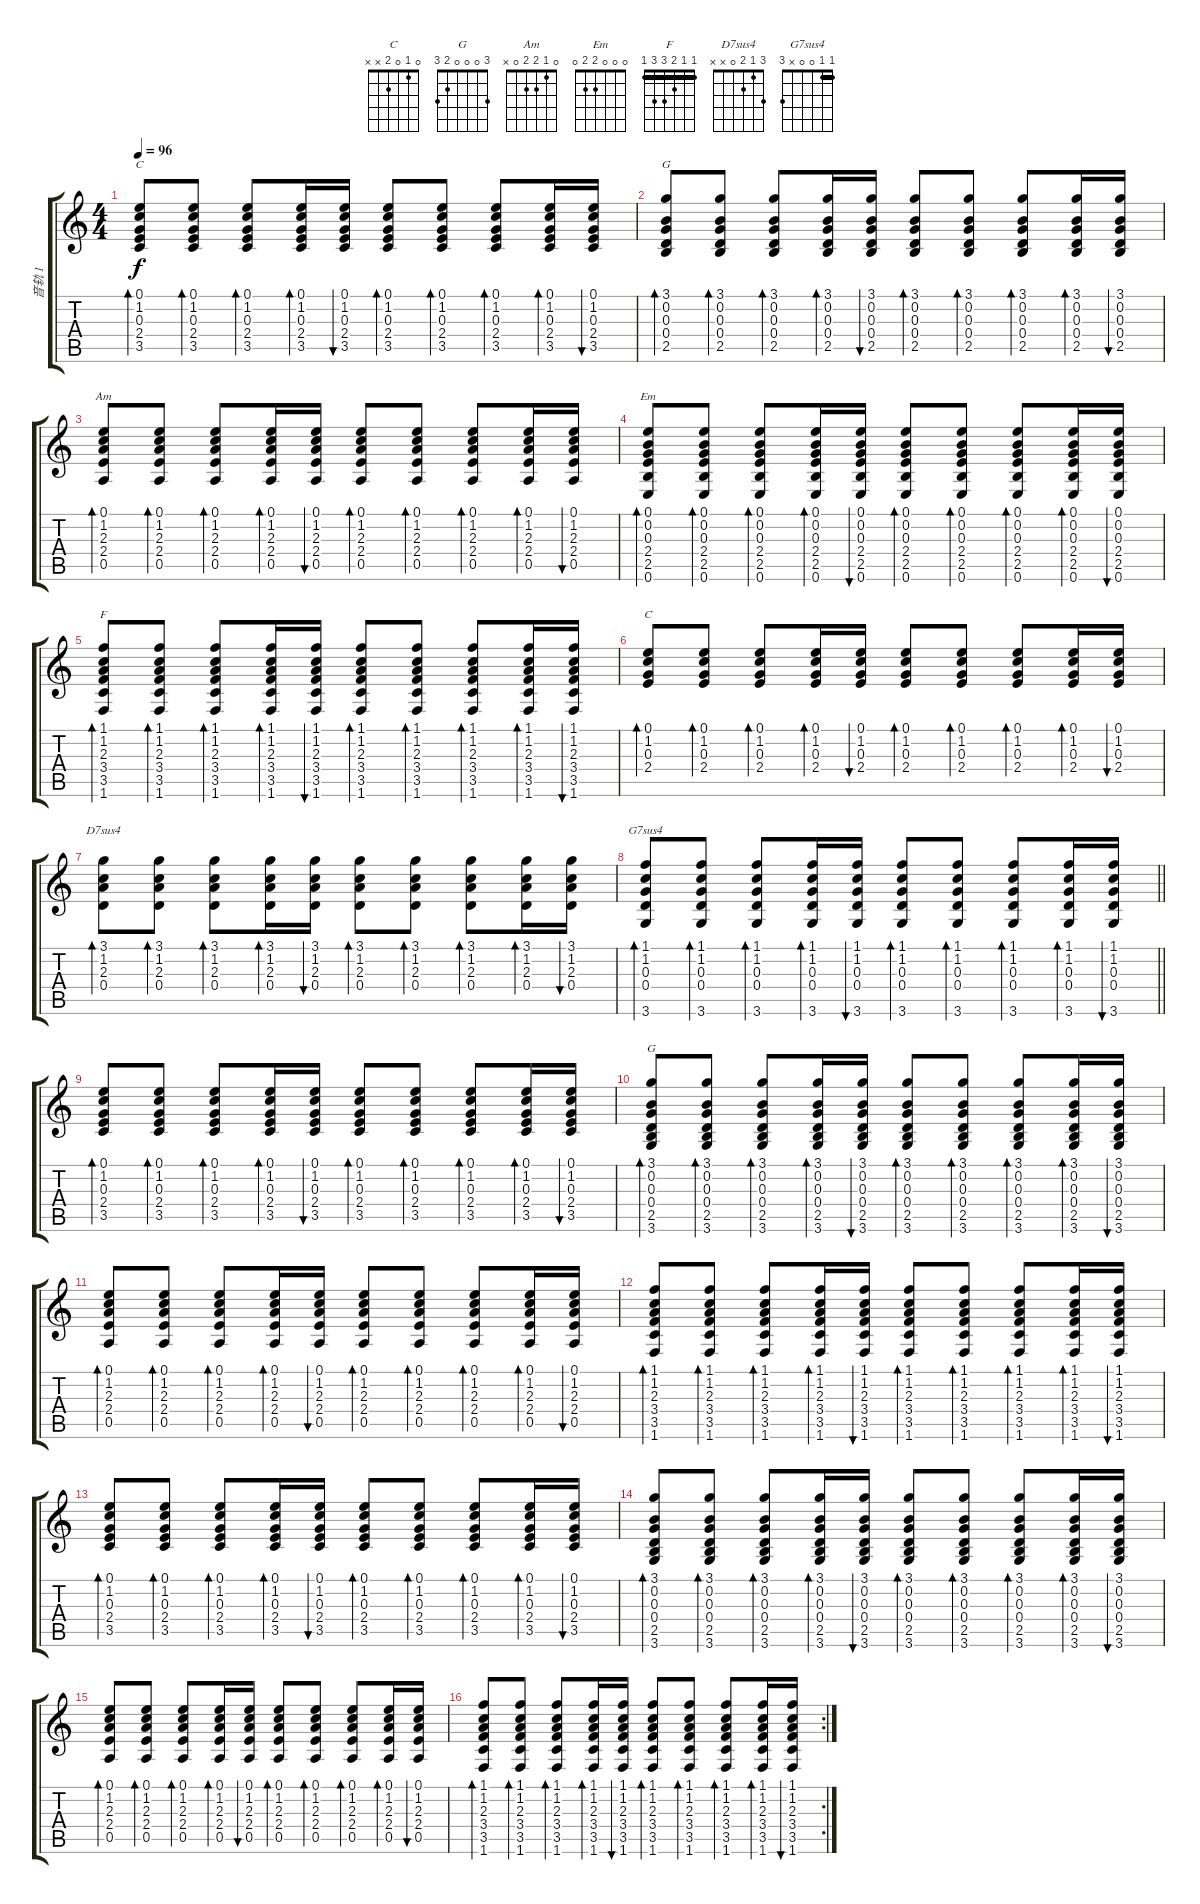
\track ("音轨 1" "音轨 1") {instrument acousticguitarsteel}
\staff {score tabs}
\tuning (E4 B3 G3 D3 A2 E2) {hide}
\chord ("C" 0 1 0 2 3 x)
\chord ("G" 3 0 0 0 2 x)
\chord ("Am" 0 1 2 2 0 x)
\chord ("Em" 0 0 0 2 2 0)
\chord ("F" 1 1 2 3 3 1) {barre 1}
\chord ("C" 0 1 0 2 x x)
\chord ("D7sus4" 3 1 2 0 x x)
\chord ("G7sus4" 1 1 0 0 x 3) {barre 1}
\chord ("G" 3 0 0 0 2 3)
\ts (4 4)
\tempo 96
\clef g2
\ks c
(0.1 1.2 0.3 2.4 3.5).8{bd 60 ch "C" dy f} (0.1 1.2 0.3 2.4 3.5).8{bd 60} (0.1 1.2 0.3 2.4 3.5).8{bd 60} (0.1 1.2 0.3 2.4 3.5).16{bd 60} (0.1 1.2 0.3 2.4 3.5).16{bu 60} (0.1 1.2 0.3 2.4 3.5).8{bd 60} (0.1 1.2 0.3 2.4 3.5).8{bd 60} (0.1 1.2 0.3 2.4 3.5).8{bd 60} (0.1 1.2 0.3 2.4 3.5).16{bd 60} (0.1 1.2 0.3 2.4 3.5).16{bu 60} |
(3.1 0.2 0.3 0.4 2.5).8{bd 60 ch "G"} (3.1 0.2 0.3 0.4 2.5).8{bd 60} (3.1 0.2 0.3 0.4 2.5).8{bd 60} (3.1 0.2 0.3 0.4 2.5).16{bd 60} (3.1 0.2 0.3 0.4 2.5).16{bu 60} (3.1 0.2 0.3 0.4 2.5).8{bd 60} (3.1 0.2 0.3 0.4 2.5).8{bd 60} (3.1 0.2 0.3 0.4 2.5).8{bd 60} (3.1 0.2 0.3 0.4 2.5).16{bd 60} (3.1 0.2 0.3 0.4 2.5).16{bu 60} |
(0.1 1.2 2.3 2.4 0.5).8{bd 60 ch "Am"} (0.1 1.2 2.3 2.4 0.5).8{bd 60} (0.1 1.2 2.3 2.4 0.5).8{bd 60} (0.1 1.2 2.3 2.4 0.5).16{bd 60} (0.1 1.2 2.3 2.4 0.5).16{bu 60} (0.1 1.2 2.3 2.4 0.5).8{bd 60} (0.1 1.2 2.3 2.4 0.5).8{bd 60} (0.1 1.2 2.3 2.4 0.5).8{bd 60} (0.1 1.2 2.3 2.4 0.5).16{bd 60} (0.1 1.2 2.3 2.4 0.5).16{bu 60} |
(0.1 0.2 0.3 2.4 2.5 0.6).8{bd 60 ch "Em"} (0.1 0.2 0.3 2.4 2.5 0.6).8{bd 60} (0.1 0.2 0.3 2.4 2.5 0.6).8{bd 60} (0.1 0.2 0.3 2.4 2.5 0.6).16{bd 60} (0.1 0.2 0.3 2.4 2.5 0.6).16{bu 60} (0.1 0.2 0.3 2.4 2.5 0.6).8{bd 60} (0.1 0.2 0.3 2.4 2.5 0.6).8{bd 60} (0.1 0.2 0.3 2.4 2.5 0.6).8{bd 60} (0.1 0.2 0.3 2.4 2.5 0.6).16{bd 60} (0.1 0.2 0.3 2.4 2.5 0.6).16{bu 60} |
(1.1 1.2 2.3 3.4 3.5 1.6).8{bd 60 ch "F"} (1.1 1.2 2.3 3.4 3.5 1.6).8{bd 60} (1.1 1.2 2.3 3.4 3.5 1.6).8{bd 60} (1.1 1.2 2.3 3.4 3.5 1.6).16{bd 60} (1.1 1.2 2.3 3.4 3.5 1.6).16{bu 60} (1.1 1.2 2.3 3.4 3.5 1.6).8{bd 60} (1.1 1.2 2.3 3.4 3.5 1.6).8{bd 60} (1.1 1.2 2.3 3.4 3.5 1.6).8{bd 60} (1.1 1.2 2.3 3.4 3.5 1.6).16{bd 60} (1.1 1.2 2.3 3.4 3.5 1.6).16{bu 60} |
(0.1 1.2 0.3 2.4).8{bd 60 ch "C"} (0.1 1.2 0.3 2.4).8{bd 60} (0.1 1.2 0.3 2.4).8{bd 60} (0.1 1.2 0.3 2.4).16{bd 60} (0.1 1.2 0.3 2.4).16{bu 60} (0.1 1.2 0.3 2.4).8{bd 60} (0.1 1.2 0.3 2.4).8{bd 60} (0.1 1.2 0.3 2.4).8{bd 60} (0.1 1.2 0.3 2.4).16{bd 60} (0.1 1.2 0.3 2.4).16{bu 60} |
(3.1 1.2 2.3 0.4).8{bd 60 ch "D7sus4"} (3.1 1.2 2.3 0.4).8{bd 60} (3.1 1.2 2.3 0.4).8{bd 60} (3.1 1.2 2.3 0.4).16{bd 60} (3.1 1.2 2.3 0.4).16{bu 60} (3.1 1.2 2.3 0.4).8{bd 60} (3.1 1.2 2.3 0.4).8{bd 60} (3.1 1.2 2.3 0.4).8{bd 60} (3.1 1.2 2.3 0.4).16{bd 60} (3.1 1.2 2.3 0.4).16{bu 60} |
\barLineRight lightlight
(1.1 1.2 0.3 0.4 3.6).8{bd 60 ch "G7sus4"} (1.1 1.2 0.3 0.4 3.6).8{bd 60} (1.1 1.2 0.3 0.4 3.6).8{bd 60} (1.1 1.2 0.3 0.4 3.6).16{bd 60} (1.1 1.2 0.3 0.4 3.6).16{bu 60} (1.1 1.2 0.3 0.4 3.6).8{bd 60} (1.1 1.2 0.3 0.4 3.6).8{bd 60} (1.1 1.2 0.3 0.4 3.6).8{bd 60} (1.1 1.2 0.3 0.4 3.6).16{bd 60} (1.1 1.2 0.3 0.4 3.6).16{bu 60} |
(0.1 1.2 0.3 2.4 3.5).8{bd 60} (0.1 1.2 0.3 2.4 3.5).8{bd 60} (0.1 1.2 0.3 2.4 3.5).8{bd 60} (0.1 1.2 0.3 2.4 3.5).16{bd 60} (0.1 1.2 0.3 2.4 3.5).16{bu 60} (0.1 1.2 0.3 2.4 3.5).8{bd 60} (0.1 1.2 0.3 2.4 3.5).8{bd 60} (0.1 1.2 0.3 2.4 3.5).8{bd 60} (0.1 1.2 0.3 2.4 3.5).16{bd 60} (0.1 1.2 0.3 2.4 3.5).16{bu 60} |
(3.1 0.2 0.3 0.4 2.5 3.6).8{bd 60 ch "G"} (3.1 0.2 0.3 0.4 2.5 3.6).8{bd 60} (3.1 0.2 0.3 0.4 2.5 3.6).8{bd 60} (3.1 0.2 0.3 0.4 2.5 3.6).16{bd 60} (3.1 0.2 0.3 0.4 2.5 3.6).16{bu 60} (3.1 0.2 0.3 0.4 2.5 3.6).8{bd 60} (3.1 0.2 0.3 0.4 2.5 3.6).8{bd 60} (3.1 0.2 0.3 0.4 2.5 3.6).8{bd 60} (3.1 0.2 0.3 0.4 2.5 3.6).16{bd 60} (3.1 0.2 0.3 0.4 2.5 3.6).16{bu 60} |
(0.1 1.2 2.3 2.4 0.5).8{bd 60} (0.1 1.2 2.3 2.4 0.5).8{bd 60} (0.1 1.2 2.3 2.4 0.5).8{bd 60} (0.1 1.2 2.3 2.4 0.5).16{bd 60} (0.1 1.2 2.3 2.4 0.5).16{bu 60} (0.1 1.2 2.3 2.4 0.5).8{bd 60} (0.1 1.2 2.3 2.4 0.5).8{bd 60} (0.1 1.2 2.3 2.4 0.5).8{bd 60} (0.1 1.2 2.3 2.4 0.5).16{bd 60} (0.1 1.2 2.3 2.4 0.5).16{bu 60} |
(1.1 1.2 2.3 3.4 3.5 1.6).8{bd 60} (1.1 1.2 2.3 3.4 3.5 1.6).8{bd 60} (1.1 1.2 2.3 3.4 3.5 1.6).8{bd 60} (1.1 1.2 2.3 3.4 3.5 1.6).16{bd 60} (1.1 1.2 2.3 3.4 3.5 1.6).16{bu 60} (1.1 1.2 2.3 3.4 3.5 1.6).8{bd 60} (1.1 1.2 2.3 3.4 3.5 1.6).8{bd 60} (1.1 1.2 2.3 3.4 3.5 1.6).8{bd 60} (1.1 1.2 2.3 3.4 3.5 1.6).16{bd 60} (1.1 1.2 2.3 3.4 3.5 1.6).16{bu 60} |
(0.1 1.2 0.3 2.4 3.5).8{bd 60} (0.1 1.2 0.3 2.4 3.5).8{bd 60} (0.1 1.2 0.3 2.4 3.5).8{bd 60} (0.1 1.2 0.3 2.4 3.5).16{bd 60} (0.1 1.2 0.3 2.4 3.5).16{bu 60} (0.1 1.2 0.3 2.4 3.5).8{bd 60} (0.1 1.2 0.3 2.4 3.5).8{bd 60} (0.1 1.2 0.3 2.4 3.5).8{bd 60} (0.1 1.2 0.3 2.4 3.5).16{bd 60} (0.1 1.2 0.3 2.4 3.5).16{bu 60} |
(3.1 0.2 0.3 0.4 2.5 3.6).8{bd 60} (3.1 0.2 0.3 0.4 2.5 3.6).8{bd 60} (3.1 0.2 0.3 0.4 2.5 3.6).8{bd 60} (3.1 0.2 0.3 0.4 2.5 3.6).16{bd 60} (3.1 0.2 0.3 0.4 2.5 3.6).16{bu 60} (3.1 0.2 0.3 0.4 2.5 3.6).8{bd 60} (3.1 0.2 0.3 0.4 2.5 3.6).8{bd 60} (3.1 0.2 0.3 0.4 2.5 3.6).8{bd 60} (3.1 0.2 0.3 0.4 2.5 3.6).16{bd 60} (3.1 0.2 0.3 0.4 2.5 3.6).16{bu 60} |
(0.1 1.2 2.3 2.4 0.5).8{bd 60} (0.1 1.2 2.3 2.4 0.5).8{bd 60} (0.1 1.2 2.3 2.4 0.5).8{bd 60} (0.1 1.2 2.3 2.4 0.5).16{bd 60} (0.1 1.2 2.3 2.4 0.5).16{bu 60} (0.1 1.2 2.3 2.4 0.5).8{bd 60} (0.1 1.2 2.3 2.4 0.5).8{bd 60} (0.1 1.2 2.3 2.4 0.5).8{bd 60} (0.1 1.2 2.3 2.4 0.5).16{bd 60} (0.1 1.2 2.3 2.4 0.5).16{bu 60} |
\rc 2
(1.1 1.2 2.3 3.4 3.5 1.6).8{bd 60} (1.1 1.2 2.3 3.4 3.5 1.6).8{bd 60} (1.1 1.2 2.3 3.4 3.5 1.6).8{bd 60} (1.1 1.2 2.3 3.4 3.5 1.6).16{bd 60} (1.1 1.2 2.3 3.4 3.5 1.6).16{bu 60} (1.1 1.2 2.3 3.4 3.5 1.6).8{bd 60} (1.1 1.2 2.3 3.4 3.5 1.6).8{bd 60} (1.1 1.2 2.3 3.4 3.5 1.6).8{bd 60} (1.1 1.2 2.3 3.4 3.5 1.6).16{bd 60} (1.1 1.2 2.3 3.4 3.5 1.6).16{bu 60}
